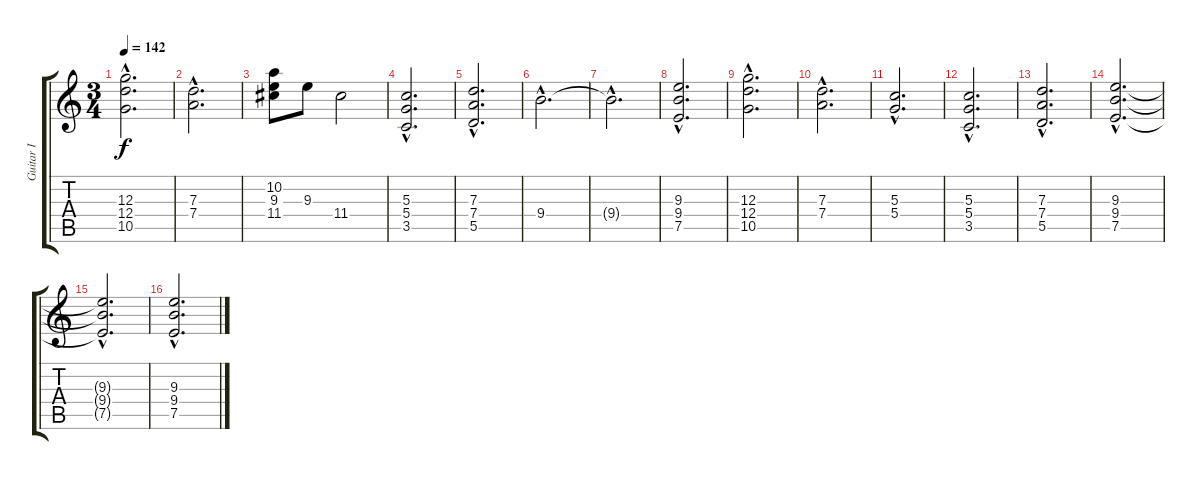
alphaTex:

\track ("Guitar I" "Guitar I") {instrument acousticguitarsteel}
\staff {score tabs}
\tuning (E4 B3 G3 D3 A2 E2) {hide}
\ts (3 4)
\tempo 142
\clef g2
\ks c
(12.3{hac} 12.4{hac} 10.5{hac}).2{d dy f} |
(7.3{hac} 7.4{hac}).2{d} |
(10.2 9.3 11.4).8 9.3.8 11.4.2 |
(5.3{hac} 5.4{hac} 3.5{hac}).2{d} |
(7.3{hac} 7.4{hac} 5.5{hac}).2{d} |
9.4{hac}.2{d} |
9.4{hac t}.2{d} |
(9.3{hac} 9.4{hac} 7.5{hac}).2{d} |
(12.3{hac} 12.4{hac} 10.5{hac}).2{d} |
(7.3{hac} 7.4{hac}).2{d} |
(5.3{hac} 5.4{hac}).2{d} |
(5.3{hac} 5.4{hac} 3.5{hac}).2{d} |
(7.3{hac} 7.4{hac} 5.5{hac}).2{d} |
(9.3{hac} 9.4{hac} 7.5{hac}).2{d} |
(9.3{hac t} 9.4{hac t} 7.5{hac t}).2{d} |
(9.3{hac} 9.4{hac} 7.5{hac}).2{d}
